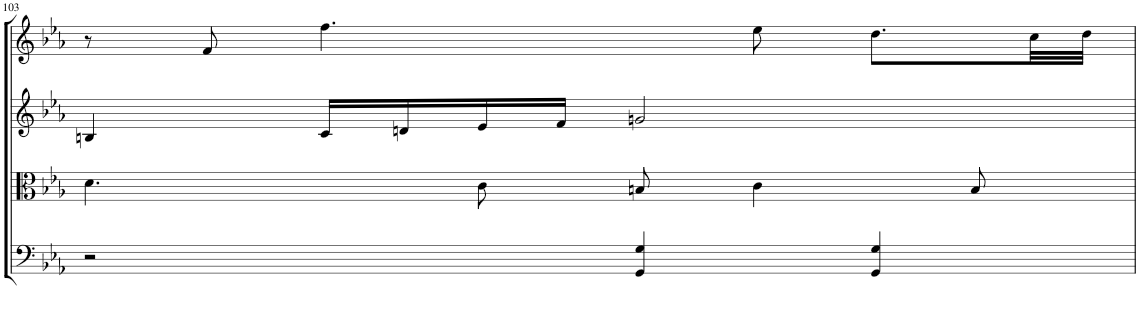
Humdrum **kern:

**kern	**kern	**kern	**kern
*part4	*part3	*part2	*part1
*staff4	*staff3	*staff2	*staff1
*I"Cello	*I"Viola	*I"Violin 2	*I"Violin 1
*	*I'Vla	*I'Vln	*I'Vln
!!LO:PB:g=z
*clefF4	*clefC3	*clefG2	*clefG2
*k[b-e-a-]	*k[b-e-a-]	*k[b-e-a-]	*k[b-e-a-]
*E-:	*E-:	*E-:	*E-:
*M4/4	*M4/4	*M4/4	*M4/4
*met(c)	*met(c)	*met(c)	*met(c)
=103	=103	=103	=103
2r	4.d\	4Bn/	8r
.	.	.	8f/
.	.	16c/LL	4.ff\
.	.	16dn/	.
.	8c\	16e-/	.
.	.	16f/JJ	.
4GG/ 4G/	8Bn/	2gn/	.
.	4c\	.	8ee-\
4GG/ 4G/	.	.	8.dd\L
.	8B/	.	.
.	.	.	32cc\LL
.	.	.	32dd\JJJ
=	=	=	=
*-	*-	*-	*-
